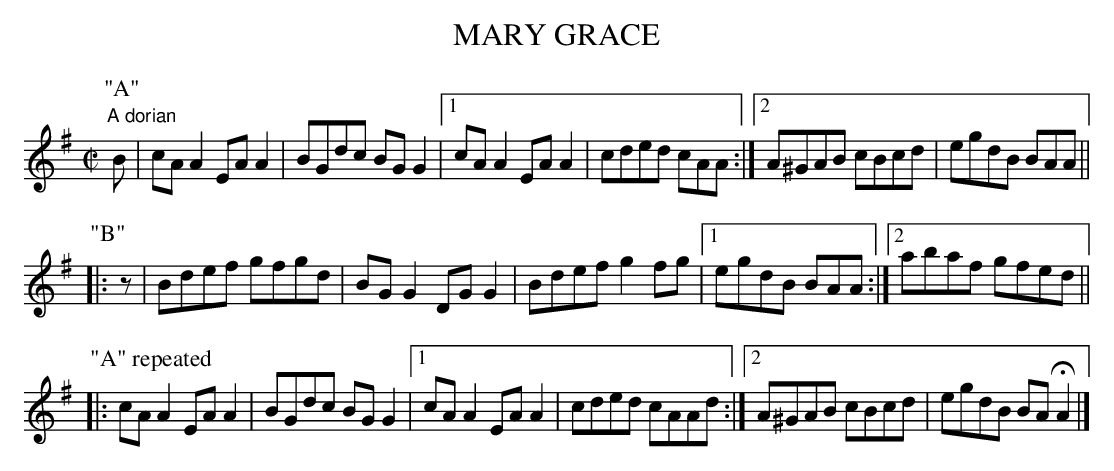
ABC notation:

X:1
T:MARY GRACE
M:C|
L:1/8
K:G
"^A dorian"
P:"A"
B|cAA2 EAA2|BGdc BGG2|1 cAA2 EAA2|cded cAA:|\
[2 A^GAB cBcd|egdB BAA||
P:"B"
|:z|Bdef gfgd|BGG2 DGG2|Bdef g2fg|1 egdB BAA:|\
[2 abaf gfed||
P:"A" repeated
|:cAA2 EAA2|BGdc BGG2|1 cAA2 EAA2|cded cAAd:|\
[2 A^GAB cBcd|egdB BAHA2|]
